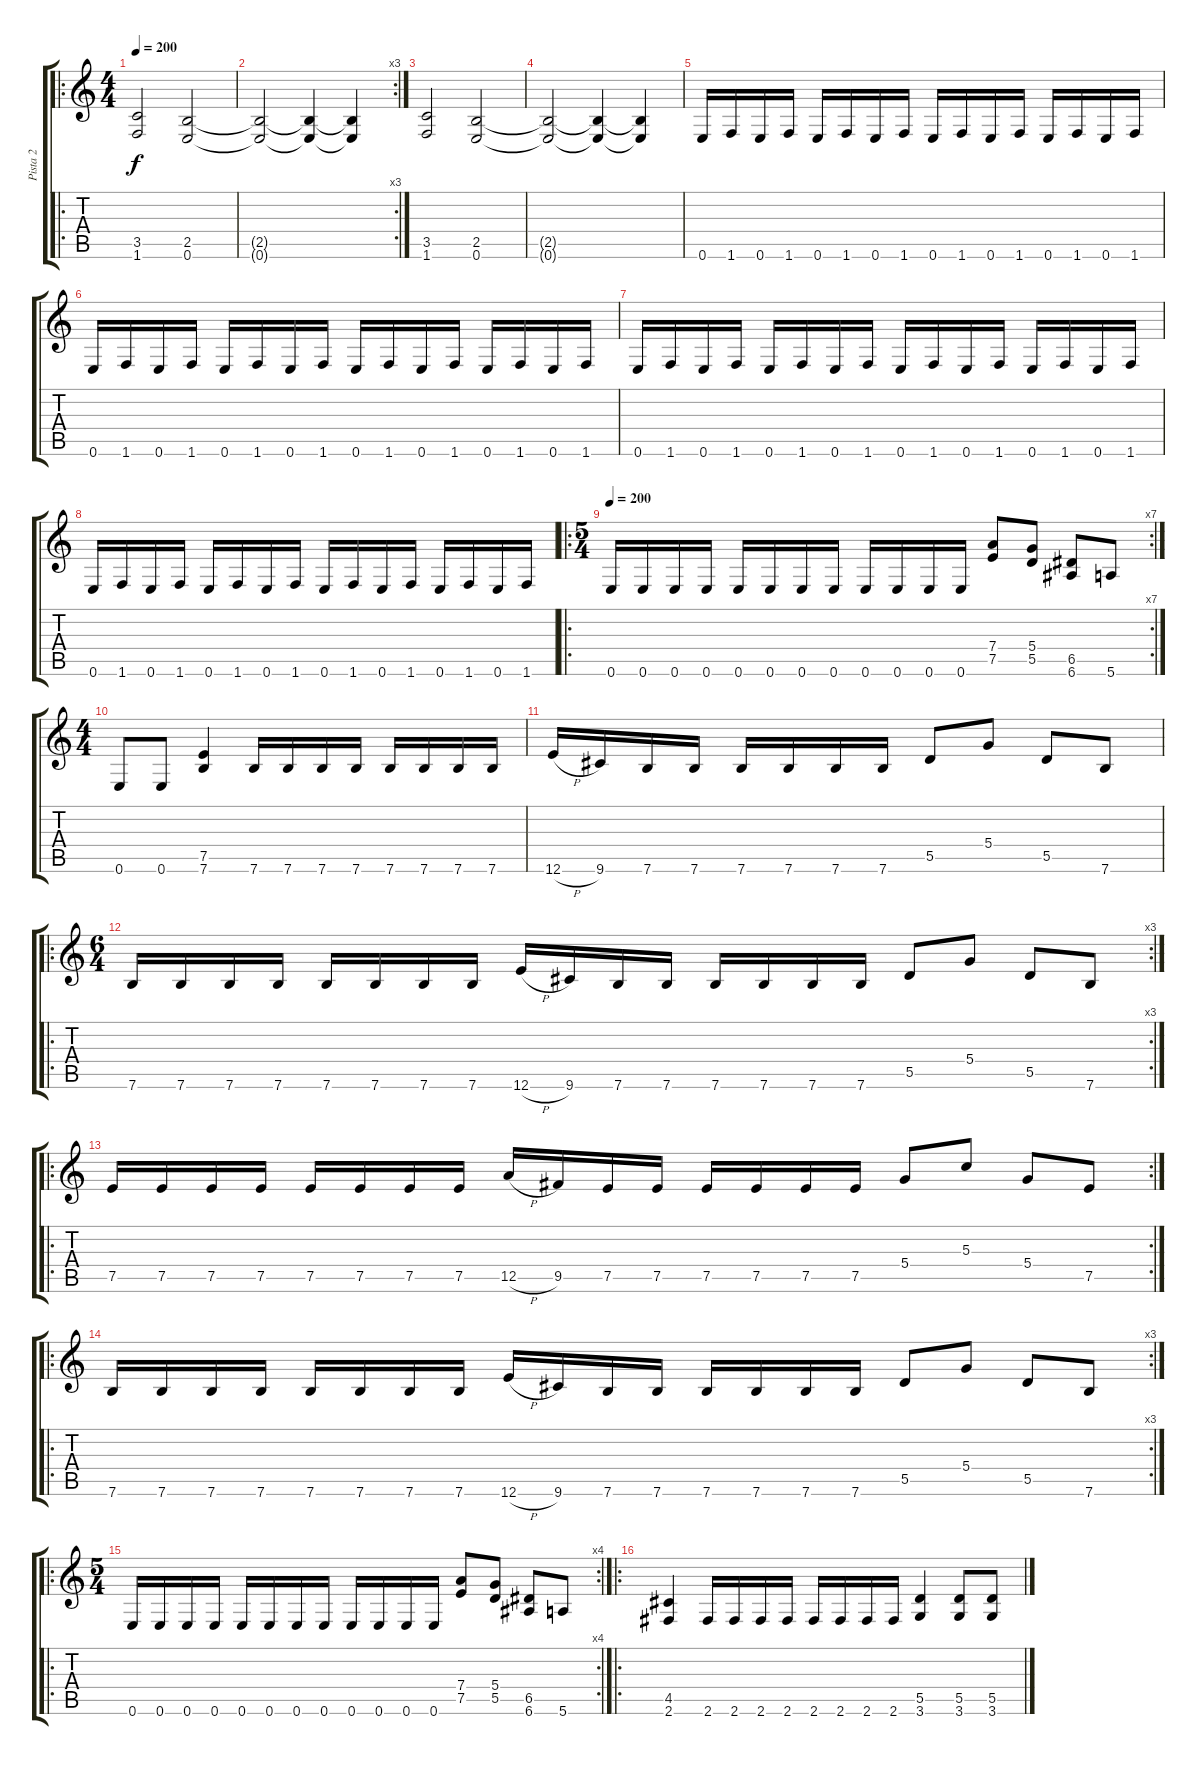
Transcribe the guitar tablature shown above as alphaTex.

\track ("Pista 2" "Pista 2") {instrument distortionguitar}
\staff {score tabs}
\tuning (E4 B3 G3 D3 A2 E2) {hide}
\ro
\ts (4 4)
\tempo 200
\tempo 120
\tempo 200
\clef g2
\ks c
(3.5 1.6).2{dy f instrument distortionguitar} (2.5 0.6).2 |
\rc 3
(2.5{t} 0.6{t}).2 (2.5{t} 0.6{t}).4 (2.5{t} 0.6{t}).4 |
(3.5 1.6).2 (2.5 0.6).2 |
(2.5{t} 0.6{t}).2 (2.5{t} 0.6{t}).4 (2.5{t} 0.6{t}).4 |
0.6.16 1.6.16 0.6.16 1.6.16 0.6.16 1.6.16 0.6.16 1.6.16 0.6.16 1.6.16 0.6.16 1.6.16 0.6.16 1.6.16 0.6.16 1.6.16 |
0.6.16 1.6.16 0.6.16 1.6.16 0.6.16 1.6.16 0.6.16 1.6.16 0.6.16 1.6.16 0.6.16 1.6.16 0.6.16 1.6.16 0.6.16 1.6.16 |
0.6.16 1.6.16 0.6.16 1.6.16 0.6.16 1.6.16 0.6.16 1.6.16 0.6.16 1.6.16 0.6.16 1.6.16 0.6.16 1.6.16 0.6.16 1.6.16 |
0.6.16 1.6.16 0.6.16 1.6.16 0.6.16 1.6.16 0.6.16 1.6.16 0.6.16 1.6.16 0.6.16 1.6.16 0.6.16 1.6.16 0.6.16 1.6.16 |
\ro
\rc 7
\ts (5 4)
\tempo 200
0.6.16 0.6.16 0.6.16 0.6.16 0.6.16 0.6.16 0.6.16 0.6.16 0.6.16 0.6.16 0.6.16 0.6.16 (7.4 7.5).8 (5.4 5.5).8 (6.5 6.6).8 5.6.8 |
\ts (4 4)
0.6.8 0.6.8 (7.5 7.6).4 7.6.16 7.6.16 7.6.16 7.6.16 7.6.16 7.6.16 7.6.16 7.6.16 |
12.6{h}.16 9.6.16 7.6.16 7.6.16 7.6.16 7.6.16 7.6.16 7.6.16 5.5.8 5.4.8 5.5.8 7.6.8 |
\ro
\rc 3
\ts (6 4)
7.6.16 7.6.16 7.6.16 7.6.16 7.6.16 7.6.16 7.6.16 7.6.16 12.6{h}.16 9.6.16 7.6.16 7.6.16 7.6.16 7.6.16 7.6.16 7.6.16 5.5.8 5.4.8 5.5.8 7.6.8 |
\ro
\rc 2
7.5.16 7.5.16 7.5.16 7.5.16 7.5.16 7.5.16 7.5.16 7.5.16 12.5{h}.16 9.5.16 7.5.16 7.5.16 7.5.16 7.5.16 7.5.16 7.5.16 5.4.8 5.3.8 5.4.8 7.5.8 |
\ro
\rc 3
7.6.16 7.6.16 7.6.16 7.6.16 7.6.16 7.6.16 7.6.16 7.6.16 12.6{h}.16 9.6.16 7.6.16 7.6.16 7.6.16 7.6.16 7.6.16 7.6.16 5.5.8 5.4.8 5.5.8 7.6.8 |
\ro
\rc 4
\ts (5 4)
0.6.16 0.6.16 0.6.16 0.6.16 0.6.16 0.6.16 0.6.16 0.6.16 0.6.16 0.6.16 0.6.16 0.6.16 (7.4 7.5).8 (5.4 5.5).8 (6.5 6.6).8 5.6.8 |
\ro
(4.5 2.6).4 2.6.16 2.6.16 2.6.16 2.6.16 2.6.16 2.6.16 2.6.16 2.6.16 (5.5 3.6).4 (5.5 3.6).8 (5.5 3.6).8
